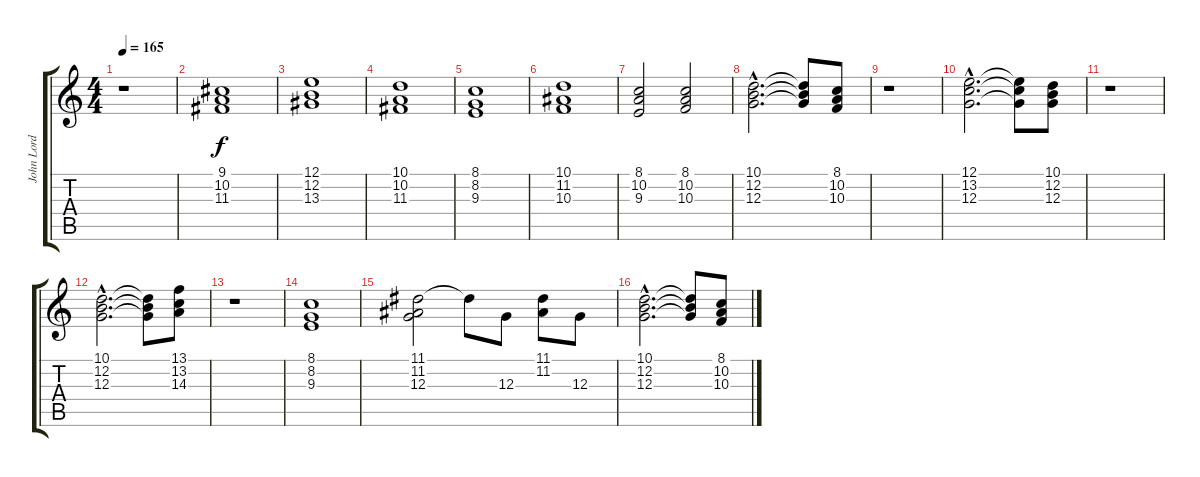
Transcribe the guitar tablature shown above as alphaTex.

\track ("John Lord" "John Lord") {instrument drawbarorgan}
\staff {score tabs}
\tuning (E4 B3 G3 D3 A2 E2) {hide}
\ts (4 4)
\tempo 165
\clef g2
\ks c
r.1{dy f} |
(9.1 10.2 11.3).1 |
(12.1 12.2 13.3).1 |
(10.1 10.2 11.3).1 |
(8.1 8.2 9.3).1 |
(10.1 11.2 10.3).1 |
(8.1 10.2 9.3).2 (8.1 10.2 10.3).2 |
(10.1{hac} 12.2{hac} 12.3{hac}).2{d} (10.1{t} 12.2{t} 12.3{t}).8 (8.1 10.2 10.3).8 |
r.1 |
(12.1{hac} 13.2{hac} 12.3{hac}).2{d} (12.1{t} 13.2{t} 12.3{t}).8 (10.1 12.2 12.3).8 |
r.1 |
(10.1{hac} 12.2{hac} 12.3{hac}).2{d} (10.1{t} 12.2{t} 12.3{t}).8 (13.1 13.2 14.3).8 |
r.1 |
(8.1 8.2 9.3).1 |
(11.1 11.2 12.3).2 11.1{t}.8 12.3.8 (11.1 11.2).8 12.3.8 |
(10.1{hac} 12.2{hac} 12.3{hac}).2{d} (10.1{t} 12.2{t} 12.3{t}).8 (8.1 10.2 10.3).8
